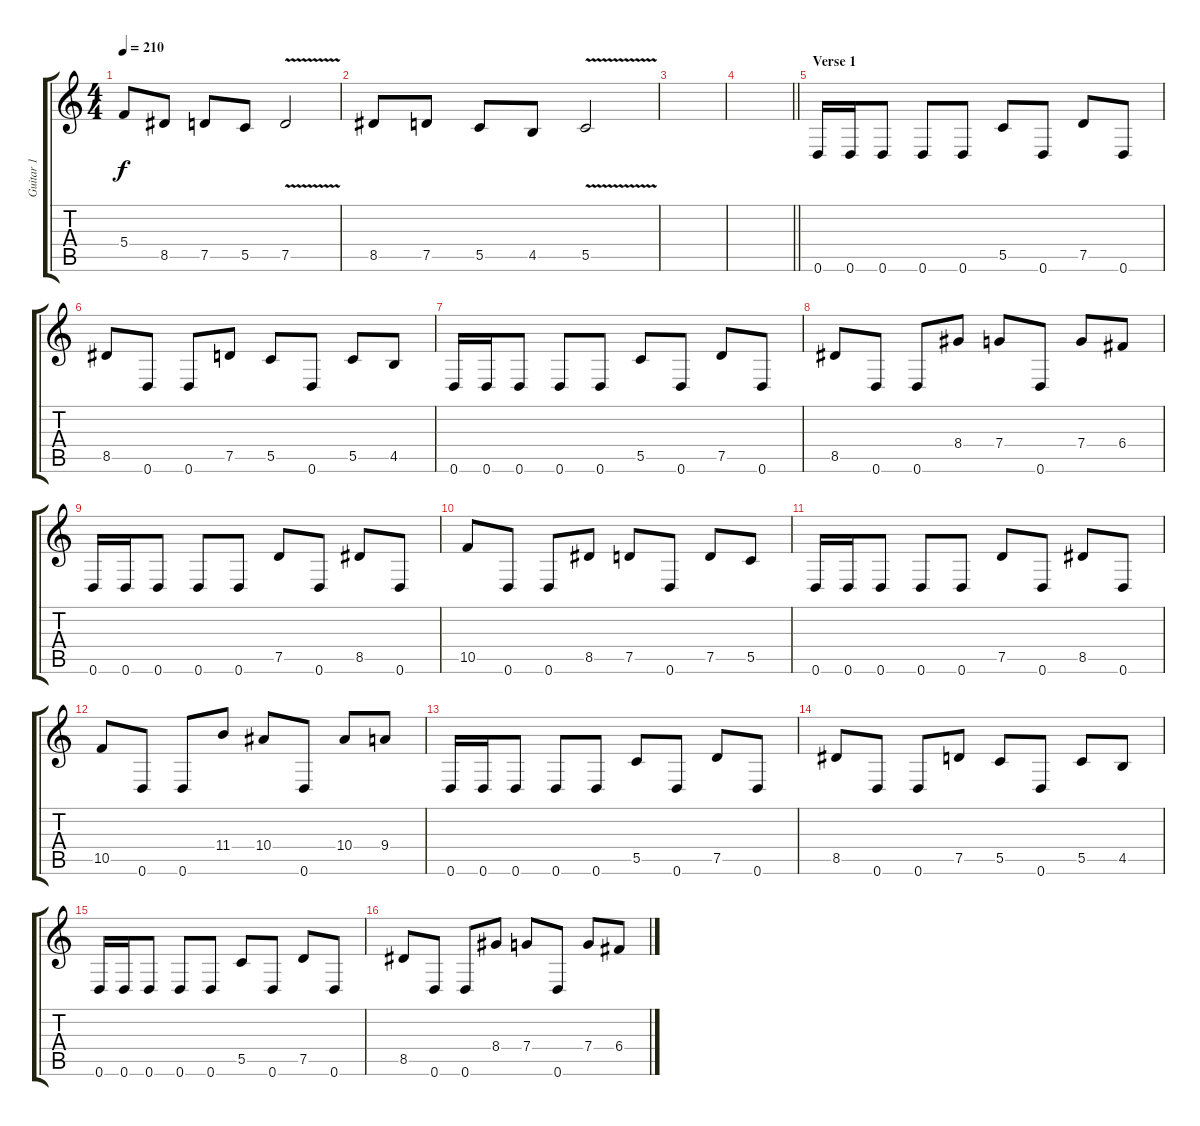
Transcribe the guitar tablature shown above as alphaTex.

\track ("Guitar 1" "Guitar 1") {instrument distortionguitar}
\staff {score tabs}
\tuning (D4 A3 F3 C3 G2 D2) {hide}
\ts (4 4)
\tempo 210
\clef g2
\ks c
5.4.8{dy f} 8.5.8 7.5.8 5.5.8 7.5{v}.2 |
8.5.8 7.5.8 5.5.8 4.5.8 5.5{v}.2 |
|
\barLineRight lightlight
|
\section ("" "Verse 1")
0.6.16 0.6.16 0.6.8 0.6.8 0.6.8 5.5.8 0.6.8 7.5.8 0.6.8 |
8.5.8 0.6.8 0.6.8 7.5.8 5.5.8 0.6.8 5.5.8 4.5.8 |
0.6.16 0.6.16 0.6.8 0.6.8 0.6.8 5.5.8 0.6.8 7.5.8 0.6.8 |
8.5.8 0.6.8 0.6.8 8.4.8 7.4.8 0.6.8 7.4.8 6.4.8 |
0.6.16 0.6.16 0.6.8 0.6.8 0.6.8 7.5.8 0.6.8 8.5.8 0.6.8 |
10.5.8 0.6.8 0.6.8 8.5.8 7.5.8 0.6.8 7.5.8 5.5.8 |
0.6.16 0.6.16 0.6.8 0.6.8 0.6.8 7.5.8 0.6.8 8.5.8 0.6.8 |
10.5.8 0.6.8 0.6.8 11.4.8 10.4.8 0.6.8 10.4.8 9.4.8 |
0.6.16 0.6.16 0.6.8 0.6.8 0.6.8 5.5.8 0.6.8 7.5.8 0.6.8 |
8.5.8 0.6.8 0.6.8 7.5.8 5.5.8 0.6.8 5.5.8 4.5.8 |
0.6.16 0.6.16 0.6.8 0.6.8 0.6.8 5.5.8 0.6.8 7.5.8 0.6.8 |
8.5.8 0.6.8 0.6.8 8.4.8 7.4.8 0.6.8 7.4.8 6.4.8
